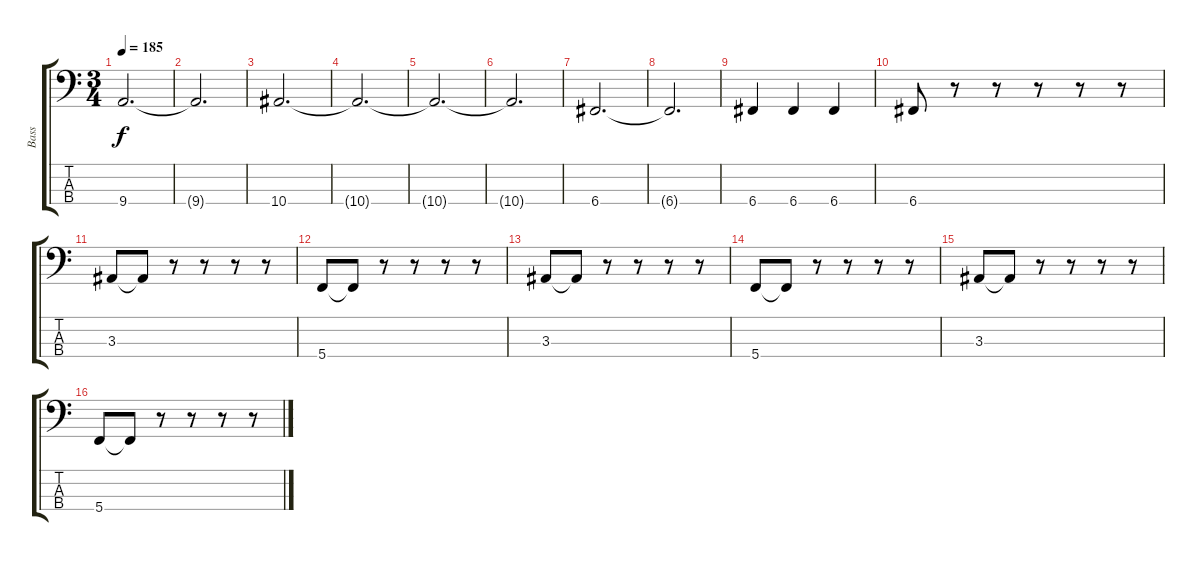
\track ("Bass" "Bass") {instrument electricbasspick}
\staff {score tabs}
\tuning (F2 C2 G1 C1) {hide}
\ts (3 4)
\tempo 185
\clef f4
\ks c
9.4.2{d dy f} |
9.4{t}.2{d} |
10.4.2{d} |
10.4{t}.2{d} |
10.4{t}.2{d} |
10.4{t}.2{d} |
6.4.2{d} |
6.4{t}.2{d} |
6.4.4 6.4.4 6.4.4 |
6.4.8 r.8 r.8 r.8 r.8 r.8 |
3.3.8 3.3{t}.8 r.8 r.8 r.8 r.8 |
5.4.8 5.4{t}.8 r.8 r.8 r.8 r.8 |
3.3.8 3.3{t}.8 r.8 r.8 r.8 r.8 |
5.4.8 5.4{t}.8 r.8 r.8 r.8 r.8 |
3.3.8 3.3{t}.8 r.8 r.8 r.8 r.8 |
5.4.8 5.4{t}.8 r.8 r.8 r.8 r.8
